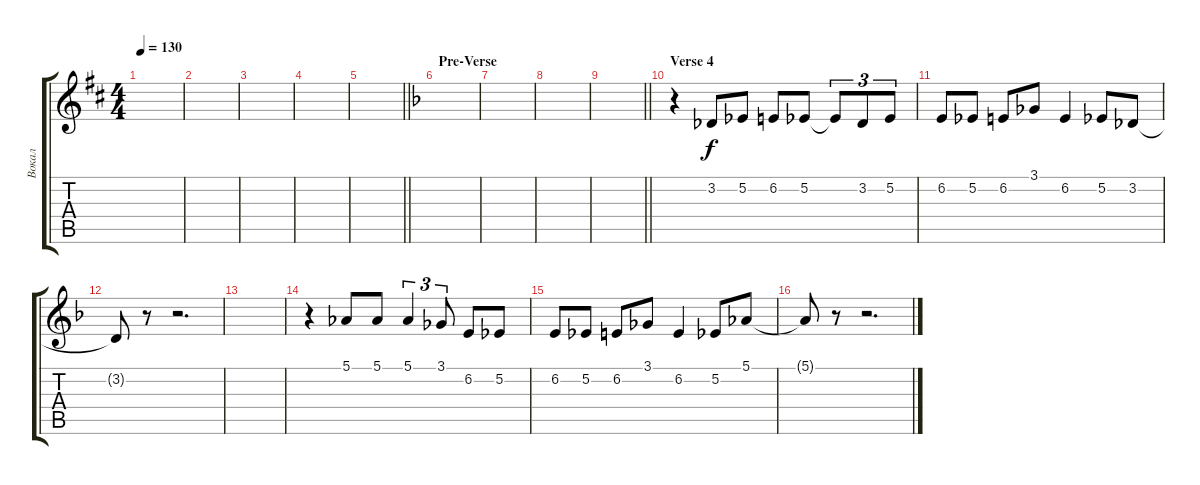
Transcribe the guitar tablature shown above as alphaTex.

\track ("Вокал" "Вокал") {instrument trumpet}
\staff {score tabs}
\tuning (Eb4 Bb3 Gb3 Db3 Ab2 Eb2) {hide}
\ts (4 4)
\tempo 130
\clef g2
\ks bminor
|
|
|
|
\barLineRight lightlight
|
\section ("" "Pre-Verse")
\ks dminor
|
|
|
\barLineRight lightlight
|
\section ("" "Verse 4")
r.4 3.2.8 5.2.8 6.2.8 5.2.8 5.2{t}.8{tu (3 2)} 3.2.8{tu (3 2)} 5.2.8{tu (3 2)} |
6.2.8 5.2.8 6.2.8 3.1.8 6.2.4 5.2.8 3.2.8 |
3.2{t}.8 r.8 r.2{d} |
|
r.4 5.1.8 5.1.8 5.1.4{tu (3 2)} 3.1.8{tu (3 2)} 6.2.8 5.2.8 |
6.2.8 5.2.8 6.2.8 3.1.8 6.2.4 5.2.8 5.1.8 |
5.1{t}.8 r.8 r.2{d}
